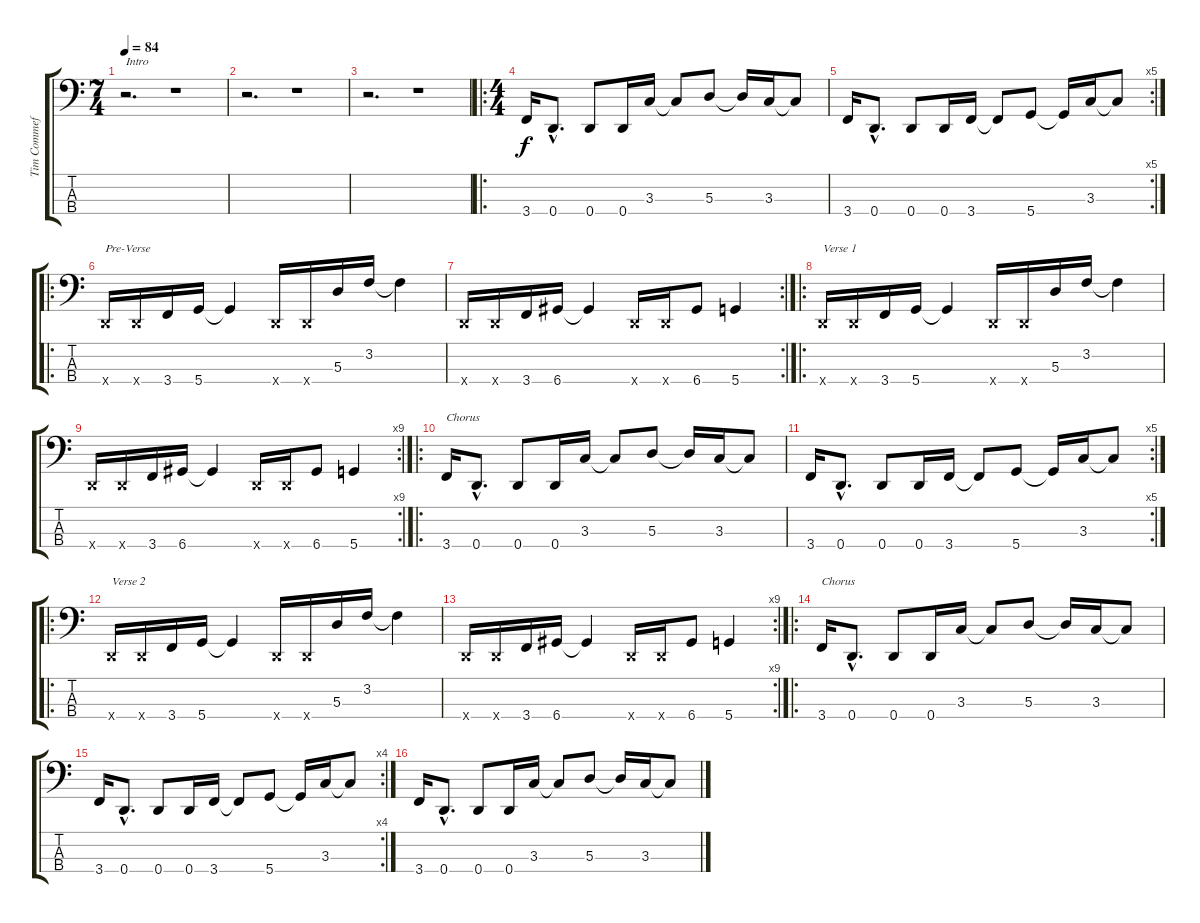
\track ("Tim Commeford" "Tim Commef") {instrument electricbasspick}
\staff {score tabs}
\tuning (G2 D2 A1 D1) {hide}
\ts (7 4)
\tempo 84
\clef f4
\ks c
r.2{d txt "Intro" dy f instrument electricbasspick} r.1 |
r.2{d} r.1 |
r.2{d} r.1 |
\ro
\ts (4 4)
3.4.16 0.4{hac}.8{d} 0.4.8 0.4.16 3.3.16 3.3{t}.8 5.3.8 5.3{t}.16 3.3.16 3.3{t}.8 |
\rc 5
3.4.16 0.4{hac}.8{d} 0.4.8 0.4.16 3.4.16 3.4{t}.8 5.4.8 5.4{t}.16 3.3.16 3.3{t}.8 |
\ro
0.4{x}.16{txt "Pre-Verse"} 0.4{x}.16 3.4.16 5.4.16 5.4{t}.4 0.4{x}.16 0.4{x}.16 5.3.16 3.2.16 3.2{t}.4 |
\rc 2
0.4{x}.16 0.4{x}.16 3.4.16 6.4.16 6.4{t}.4 0.4{x}.16 0.4{x}.16 6.4.8 5.4.4 |
\ro
0.4{x}.16{txt "Verse 1"} 0.4{x}.16 3.4.16 5.4.16 5.4{t}.4 0.4{x}.16 0.4{x}.16 5.3.16 3.2.16 3.2{t}.4 |
\rc 9
0.4{x}.16 0.4{x}.16 3.4.16 6.4.16 6.4{t}.4 0.4{x}.16 0.4{x}.16 6.4.8 5.4.4 |
\ro
3.4.16{txt "Chorus"} 0.4{hac}.8{d} 0.4.8 0.4.16 3.3.16 3.3{t}.8 5.3.8 5.3{t}.16 3.3.16 3.3{t}.8 |
\rc 5
3.4.16 0.4{hac}.8{d} 0.4.8 0.4.16 3.4.16 3.4{t}.8 5.4.8 5.4{t}.16 3.3.16 3.3{t}.8 |
\ro
0.4{x}.16{txt "Verse 2"} 0.4{x}.16 3.4.16 5.4.16 5.4{t}.4 0.4{x}.16 0.4{x}.16 5.3.16 3.2.16 3.2{t}.4 |
\rc 9
0.4{x}.16 0.4{x}.16 3.4.16 6.4.16 6.4{t}.4 0.4{x}.16 0.4{x}.16 6.4.8 5.4.4 |
\ro
3.4.16{txt "Chorus"} 0.4{hac}.8{d} 0.4.8 0.4.16 3.3.16 3.3{t}.8 5.3.8 5.3{t}.16 3.3.16 3.3{t}.8 |
\rc 4
3.4.16 0.4{hac}.8{d} 0.4.8 0.4.16 3.4.16 3.4{t}.8 5.4.8 5.4{t}.16 3.3.16 3.3{t}.8 |
3.4.16 0.4{hac}.8{d} 0.4.8 0.4.16 3.3.16 3.3{t}.8 5.3.8 5.3{t}.16 3.3.16 3.3{t}.8
